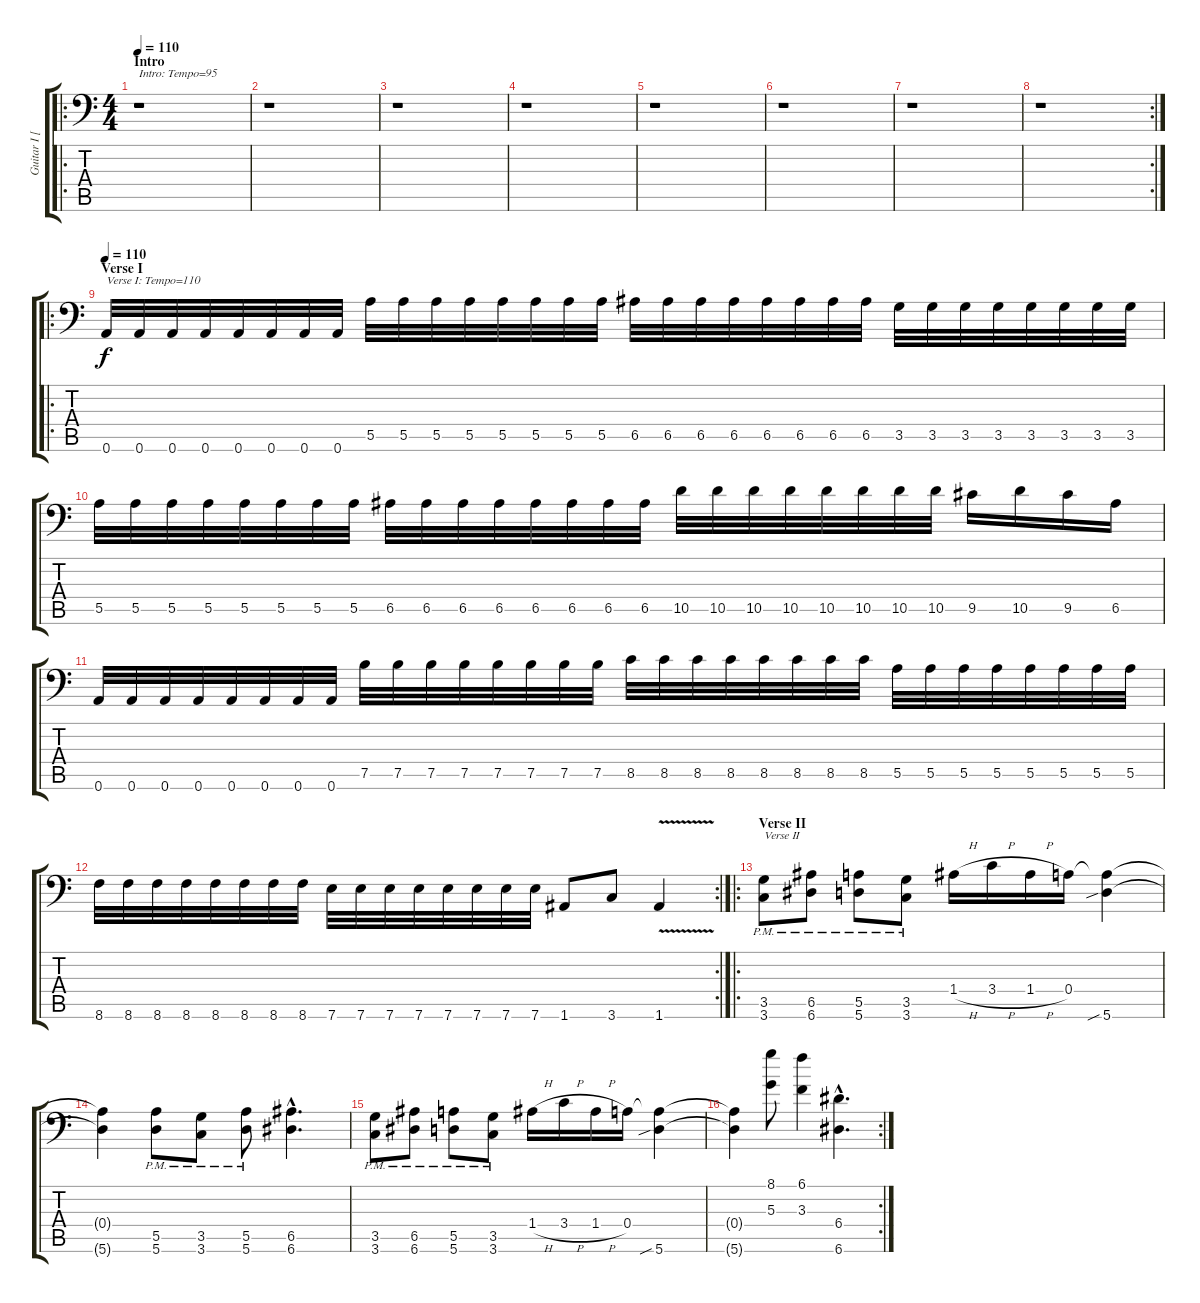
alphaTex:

\track ("Guitar I [Karl Sanders]" "Guitar I [") {instrument distortionguitar}
\staff {score tabs}
\tuning (B3 Gb3 D3 A2 E2 A1) {hide}
\ro
\ts (4 4)
\section ("" "Intro")
\tempo 110
\tempo 95
\tempo 110
\clef f4
\ks c
r.1{txt "Intro: Tempo=95" dy f instrument distortionguitar} |
r.1 |
r.1 |
r.1 |
r.1 |
r.1 |
r.1 |
\rc 2
r.1 |
\ro
\section ("" "Verse I")
\tempo 110
0.6.32{txt "Verse I: Tempo=110"} 0.6.32 0.6.32 0.6.32 0.6.32 0.6.32 0.6.32 0.6.32 5.5.32 5.5.32 5.5.32 5.5.32 5.5.32 5.5.32 5.5.32 5.5.32 6.5.32 6.5.32 6.5.32 6.5.32 6.5.32 6.5.32 6.5.32 6.5.32 3.5.32 3.5.32 3.5.32 3.5.32 3.5.32 3.5.32 3.5.32 3.5.32 |
5.5.32 5.5.32 5.5.32 5.5.32 5.5.32 5.5.32 5.5.32 5.5.32 6.5.32 6.5.32 6.5.32 6.5.32 6.5.32 6.5.32 6.5.32 6.5.32 10.5.32 10.5.32 10.5.32 10.5.32 10.5.32 10.5.32 10.5.32 10.5.32 9.5.16 10.5.16 9.5.16 6.5.16 |
0.6.32 0.6.32 0.6.32 0.6.32 0.6.32 0.6.32 0.6.32 0.6.32 7.5.32 7.5.32 7.5.32 7.5.32 7.5.32 7.5.32 7.5.32 7.5.32 8.5.32 8.5.32 8.5.32 8.5.32 8.5.32 8.5.32 8.5.32 8.5.32 5.5.32 5.5.32 5.5.32 5.5.32 5.5.32 5.5.32 5.5.32 5.5.32 |
\rc 2
8.6.32 8.6.32 8.6.32 8.6.32 8.6.32 8.6.32 8.6.32 8.6.32 7.6.32 7.6.32 7.6.32 7.6.32 7.6.32 7.6.32 7.6.32 7.6.32 1.6.8 3.6.8 1.6{v}.4 |
\ro
\section ("" "Verse II")
(3.5{pm} 3.6{pm}).8{txt "Verse II"} (6.5{pm} 6.6{pm}).8 (5.5{pm} 5.6{pm}).8 (3.5{pm} 3.6{pm}).8 1.4{h}.16 3.4{h}.16 1.4{h}.16 0.4.16 (0.4{t} 5.6{sib}).4 |
(0.4{t} 5.6{t}).4 (5.5{pm} 5.6{pm}).8 (3.5{pm} 3.6{pm}).8 (5.5{pm} 5.6{pm}).8 (6.5{hac} 6.6{hac}).4{d} |
(3.5{pm} 3.6{pm}).8 (6.5{pm} 6.6{pm}).8 (5.5{pm} 5.6{pm}).8 (3.5{pm} 3.6{pm}).8 1.4{h}.16 3.4{h}.16 1.4{h}.16 0.4.16 (0.4{t} 5.6{sib}).4 |
\rc 2
(0.4{t} 5.6{t}).4 (8.1 5.3).8 (6.1 3.3).4 (6.4{hac} 6.6{hac}).4{d}
